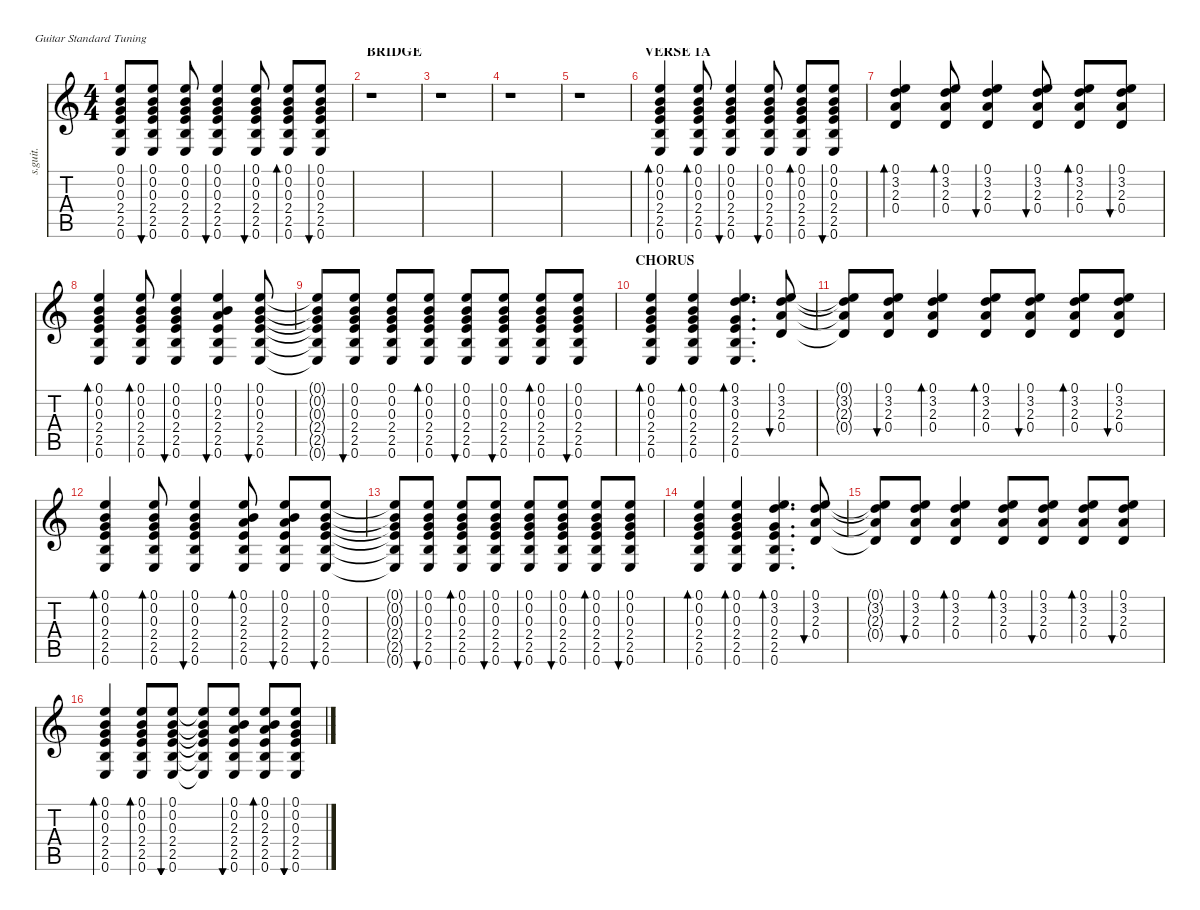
\defaultSystemsLayout 4
\hideDynamics
\bracketExtendMode nobrackets
\otherSystemsTrackNameOrientation horizontal
\track ("Gtr.3 Ac." "s.guit.") {defaultSystemsLayout 4 instrument acousticguitarsteel}
\staff {score tabs}
\tuning (E4 B3 G3 D3 A2 E2)
\ts (4 4)
\tempo (127 hide)
\clef g2
\ks c
(0.1{t} 0.2{t} 0.3{t} 2.4{t} 2.5{t} 0.6{t}).8{dy f beam Up} (0.1 0.2 0.3 2.4 2.5 0.6).8{bu 30 beam Up} (0.1 0.2 0.3 2.4 2.5 0.6).8{beam Up} (0.1 0.2 0.3 2.4 2.5 0.6).4{bu 30 beam Up} (0.1 0.2 0.3 2.4 2.5 0.6).8{bu 60 beam Up} (0.1 0.2 0.3 2.4 2.5 0.6).8{bd 30 beam Up} (0.1 0.2 0.3 2.4 2.5 0.6).8{bu 30 beam Up} |
\section ("" "BRIDGE")
\tempo (128 hide)
r.1{beam Down} |
r.1{beam Down} |
r.1{beam Down} |
r.1{beam Down} |
\section ("" "VERSE 1A")
(0.1 0.2 0.3 2.4 2.5 0.6).4{bd 60 beam Up} (0.1 0.2 0.3 2.4 2.5 0.6).8{bd 60 beam Up} (0.1 0.2 0.3 2.4 2.5 0.6).4{bu 30 beam Up} (0.1 0.2 0.3 2.4 2.5 0.6).8{bu 60 beam Up} (0.1 0.2 0.3 2.4 2.5 0.6).8{bd 30 beam Up} (0.1 0.2 0.3 2.4 2.5 0.6).8{bu 30 beam Up} |
(0.1 3.2 2.3 0.4).4{bd 30 beam Up} (0.1 3.2 2.3 0.4).8{bd 60 beam Up} (0.1 3.2 2.3 0.4).4{bu 60 beam Up} (0.1 3.2 2.3 0.4).8{bu 60 beam Up} (0.1 3.2 2.3 0.4).8{bd 30 beam Up} (0.1 3.2 2.3 0.4).8{bu 30 beam Up} |
(0.1 0.2 0.3 2.4 2.5 0.6).4{bd 60 beam Up} (0.1 0.2 0.3 2.4 2.5 0.6).8{bd 30 beam Up} (0.1 0.2 0.3 2.4 2.5 0.6).4{bu 30 beam Up} (0.1 0.2 2.3 2.4 2.5 0.6).4{bu 60 beam Up} (0.1 0.2 0.3 2.4 2.5 0.6).8{bu 60 beam Up} |
(0.1{t} 0.2{t} 0.3{t} 2.4{t} 2.5{t} 0.6{t}).8{beam Up} (0.1 0.2 0.3 2.4 2.5 0.6).8{bu 30 beam Up} (0.1 0.2 0.3 2.4 2.5 0.6).8{beam Up} (0.1 0.2 0.3 2.4 2.5 0.6).8{bd 60 beam Up} (0.1 0.2 0.3 2.4 2.5 0.6).8{bu 30 beam Up} (0.1 0.2 0.3 2.4 2.5 0.6).8{bu 60 beam Up} (0.1 0.2 0.3 2.4 2.5 0.6).8{bd 30 beam Up} (0.1 0.2 0.3 2.4 2.5 0.6).8{bu 30 beam Up} |
\section ("" "CHORUS")
(0.1 0.2 0.3 2.4 2.5 0.6).4{bd 60 beam Up} (0.1 0.2 0.3 2.4 2.5 0.6).4{bd 30 beam Up} (0.1 3.2 0.3 2.4 2.5 0.6).4{d bd 30 beam Up} (0.1 3.2 2.3 0.4).8{bu 60 beam Up} |
(0.1{t} 3.2{t} 2.3{t} 0.4{t}).8{beam Up} (0.1 3.2 2.3 0.4).8{bu 30 beam Up} (0.1 3.2 2.3 0.4).4{bd 30 beam Up} (0.1 3.2 2.3 0.4).8{bd 30 beam Up} (0.1 3.2 2.3 0.4).8{bu 60 beam Up} (0.1 3.2 2.3 0.4).8{bd 30 beam Up} (0.1 3.2 2.3 0.4).8{bu 30 beam Up} |
(0.1 0.2 0.3 2.4 2.5 0.6).4{bd 30 beam Up} (0.1 0.2 0.3 2.4 2.5 0.6).8{bd 60 beam Up} (0.1 0.2 0.3 2.4 2.5 0.6).4{bu 30 beam Up} (0.1 0.2 2.3 2.4 2.5 0.6).8{bd 60 beam Up} (0.1 0.2 2.3 2.4 2.5 0.6).8{bu 30 beam Up} (0.1 0.2 0.3 2.4 2.5 0.6).8{bu 30 beam Up} |
(0.1{t} 0.2{t} 0.3{t} 2.4{t} 2.5{t} 0.6{t}).8{beam Up} (0.1 0.2 0.3 2.4 2.5 0.6).8{bu 30 beam Up} (0.1 0.2 0.3 2.4 2.5 0.6).8{bd 30 beam Up} (0.1 0.2 0.3 2.4 2.5 0.6).8{bu 30 beam Up} (0.1 0.2 0.3 2.4 2.5 0.6).8{bu 60 beam Up} (0.1 0.2 0.3 2.4 2.5 0.6).8{bu 30 beam Up} (0.1 0.2 0.3 2.4 2.5 0.6).8{bd 30 beam Up} (0.1 0.2 0.3 2.4 2.5 0.6).8{bu 30 beam Up} |
(0.1 0.2 0.3 2.4 2.5 0.6).4{bd 60 beam Up} (0.1 0.2 0.3 2.4 2.5 0.6).4{bd 30 beam Up} (0.1 3.2 0.3 2.4 2.5 0.6).4{d bd 30 beam Up} (0.1 3.2 2.3 0.4).8{bu 60 beam Up} |
(0.1{t} 3.2{t} 2.3{t} 0.4{t}).8{beam Up} (0.1 3.2 2.3 0.4).8{bu 30 beam Up} (0.1 3.2 2.3 0.4).4{bd 30 beam Up} (0.1 3.2 2.3 0.4).8{bd 30 beam Up} (0.1 3.2 2.3 0.4).8{bu 30 beam Up} (0.1 3.2 2.3 0.4).8{bd 30 beam Up} (0.1 3.2 2.3 0.4).8{bu 30 beam Up} |
(0.1 0.2 0.3 2.4 2.5 0.6).4{bd 30 beam Up} (0.1 0.2 0.3 2.4 2.5 0.6).8{bd 60 beam Up} (0.1 0.2 0.3 2.4 2.5 0.6).8{bu 30 beam Up} (0.1{t} 0.2{t} 0.3{t} 2.4{t} 2.5{t} 0.6{t}).8{beam Up} (0.1 0.2 2.3 2.4 2.5 0.6).8{bu 30 beam Up} (0.1 0.2 2.3 2.4 2.5 0.6).8{bd 60 beam Up} (0.1 0.2 0.3 2.4 2.5 0.6).8{bu 30 beam Up}
